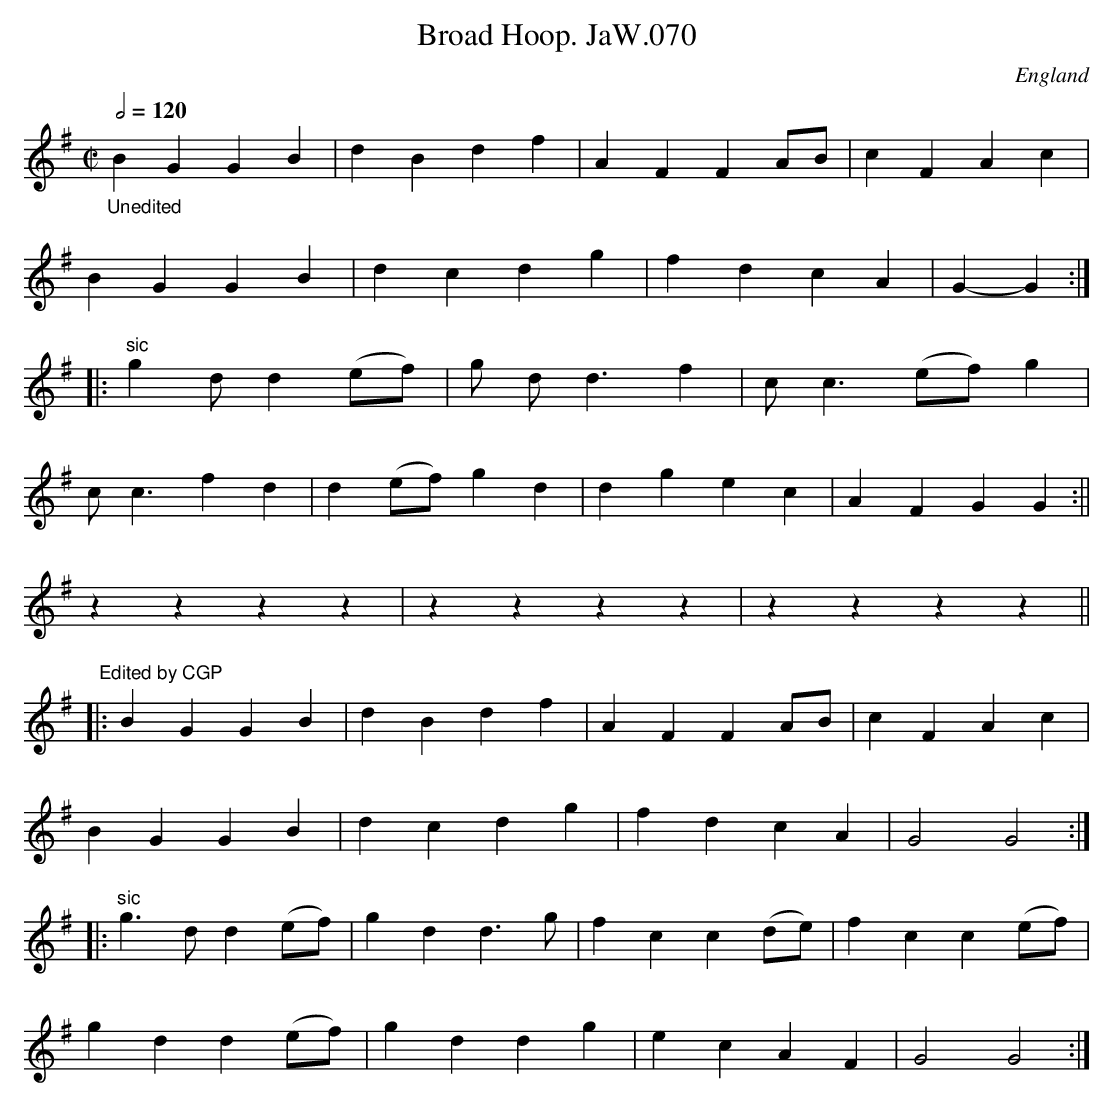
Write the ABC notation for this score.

X:1
T:Broad Hoop. JaW.070
M:C|
L:1/4
Q:1/2=120
O:England
K:G major
"_Unedited"BGGB|dBdf|AFFA/B/|cFAc|!
BGGB|dcdg|fdcA|G-G:|!
|:"sic"gd/d(e/f/)|g/ d/ d3/2f|c<c (e/f/)g|!
c<cfd|d(e/f/)gd|dgec|AFGG:||!
zzzz|zzzz|zzzz||!
" Edited by CGP"
|:BGGB|dBdf|AFFA/B/|cFAc|!
BGGB|dcdg|fdcA|G2G2:|!
|:"sic"g>dd(e/f/)|gd d>g|fcc (d/e/)|fcc(e/f/)|!
gd d(e/f/)|gd dg|ec AF |G2G2:|
